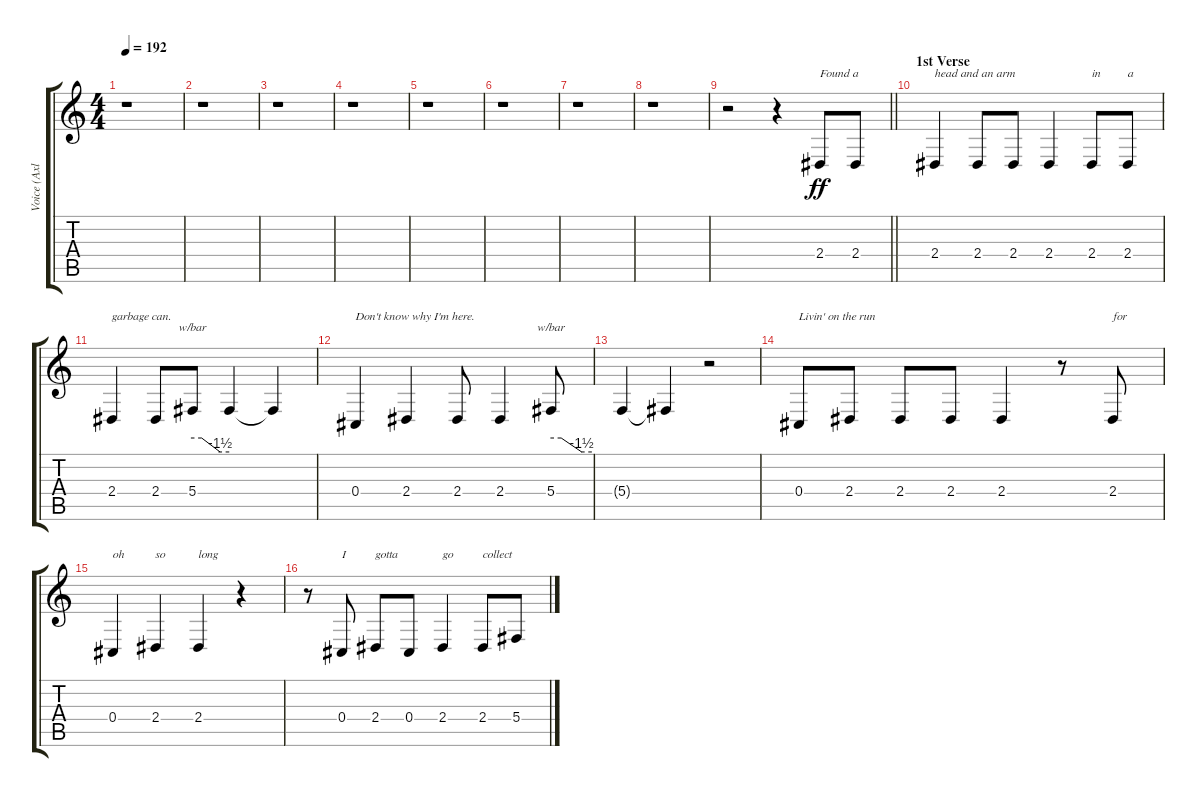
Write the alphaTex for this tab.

\track ("Voice (Axl)" "Voice (Axl") {instrument lead2sawtooth}
\staff {score tabs}
\tuning (Eb4 Bb3 Gb3 Db3 Ab2 Eb2) {hide}
\ts (4 4)
\tempo 192
\clef g2
\ks c
r.1{dy ff} |
r.1 |
r.1 |
r.1 |
r.1 |
r.1 |
r.1 |
r.1 |
\barLineRight lightlight
r.2 r.4 2.4.8{txt "Found a"} 2.4.8 |
\section ("" "1st Verse")
2.4.4{txt "head and an arm"} 2.4.8 2.4.8 2.4.4 2.4.8{txt "in"} 2.4.8{txt "a"} |
2.4.4{txt "garbage can."} 2.4.8 5.4.8{tbe (custom default 0 0 15 0 45 -6 60 -6)} 5.4{t}.4 5.4{t}.4 |
0.4.4{txt "Don't know why I'm here."} 2.4.4 2.4.8 2.4.4 5.4.8{tbe (custom default 0 0 15 0 45 -6 60 -6)} |
5.4{t}.4 5.4{t}.4 r.2 |
0.4.8{txt "Livin' on the run"} 2.4.8 2.4.8 2.4.8 2.4.4 r.8 2.4.8{txt "for"} |
0.4.4{txt "oh"} 2.4.4{txt "so"} 2.4.4{txt "long"} r.4 |
r.8 0.4.8{txt "I"} 2.4.8{txt "gotta"} 0.4.8 2.4.4{txt "go"} 2.4.8{txt "collect"} 5.4.8
